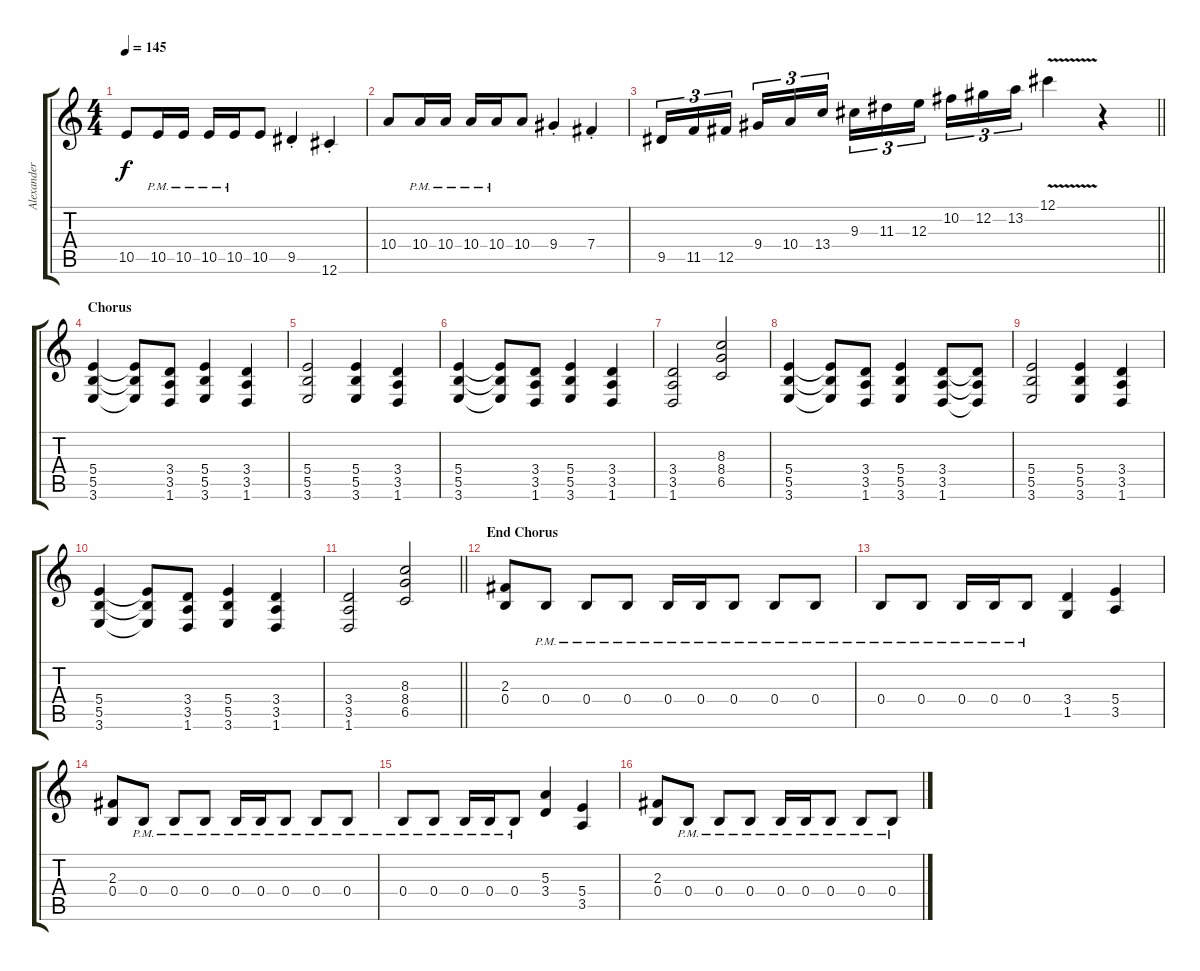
\track ("Alexander Kuoppala" "Alexander ") {instrument distortionguitar}
\staff {score tabs}
\tuning (Db4 Ab3 E3 B2 Gb2 Db2) {hide}
\ts (4 4)
\tempo 145
\clef g2
\ks c
10.5.8{dy f} 10.5{pm}.16 10.5{pm}.16 10.5{pm}.16 10.5{pm}.16 10.5.8 9.5{st}.4 12.6{st}.4 |
10.4.8 10.4{pm}.16 10.4{pm}.16 10.4{pm}.16 10.4{pm}.16 10.4.8 9.4{st}.4 7.4{st}.4 |
\barLineRight lightlight
9.5.16{tu (3 2)} 11.5.16{tu (3 2)} 12.5.16{tu (3 2) beam splitsecondary} 9.4.16{tu (3 2)} 10.4.16{tu (3 2)} 13.4.16{tu (3 2)} 9.3.16{tu (3 2)} 11.3.16{tu (3 2)} 12.3.16{tu (3 2) beam splitsecondary} 10.2.16{tu (3 2)} 12.2.16{tu (3 2)} 13.2.16{tu (3 2)} 12.1{v}.4 r.4 |
\section ("" "Chorus")
(5.4 5.5 3.6).4 (5.4{t} 5.5{t} 3.6{t}).8 (3.4 3.5 1.6).8 (5.4 5.5 3.6).4 (3.4 3.5 1.6).4 |
(5.4 5.5 3.6).2 (5.4 5.5 3.6).4 (3.4 3.5 1.6).4 |
(5.4 5.5 3.6).4 (5.4{t} 5.5{t} 3.6{t}).8 (3.4 3.5 1.6).8 (5.4 5.5 3.6).4 (3.4 3.5 1.6).4 |
(3.4 3.5 1.6).2 (8.3 8.4 6.5).2 |
(5.4 5.5 3.6).4 (5.4{t} 5.5{t} 3.6{t}).8 (3.4 3.5 1.6).8 (5.4 5.5 3.6).4 (3.4 3.5 1.6).8 (3.4{t} 3.5{t} 1.6{t}).8 |
(5.4 5.5 3.6).2 (5.4 5.5 3.6).4 (3.4 3.5 1.6).4 |
(5.4 5.5 3.6).4 (5.4{t} 5.5{t} 3.6{t}).8 (3.4 3.5 1.6).8 (5.4 5.5 3.6).4 (3.4 3.5 1.6).4 |
\barLineRight lightlight
(3.4 3.5 1.6).2 (8.3 8.4 6.5).2 |
\section ("" "End Chorus")
(2.3 0.4).8 0.4{pm}.8 0.4{pm}.8 0.4{pm}.8 0.4{pm}.16 0.4{pm}.16 0.4{pm}.8 0.4{pm}.8 0.4{pm}.8 |
0.4{pm}.8 0.4{pm}.8 0.4{pm}.16 0.4{pm}.16 0.4{pm}.8 (3.4 1.5).4 (5.4 3.5).4 |
(2.3 0.4).8 0.4{pm}.8 0.4{pm}.8 0.4{pm}.8 0.4{pm}.16 0.4{pm}.16 0.4{pm}.8 0.4{pm}.8 0.4{pm}.8 |
0.4{pm}.8 0.4{pm}.8 0.4{pm}.16 0.4{pm}.16 0.4{pm}.8 (5.3 3.4).4 (5.4 3.5).4 |
(2.3 0.4).8 0.4{pm}.8 0.4{pm}.8 0.4{pm}.8 0.4{pm}.16 0.4{pm}.16 0.4{pm}.8 0.4{pm}.8 0.4{pm}.8
